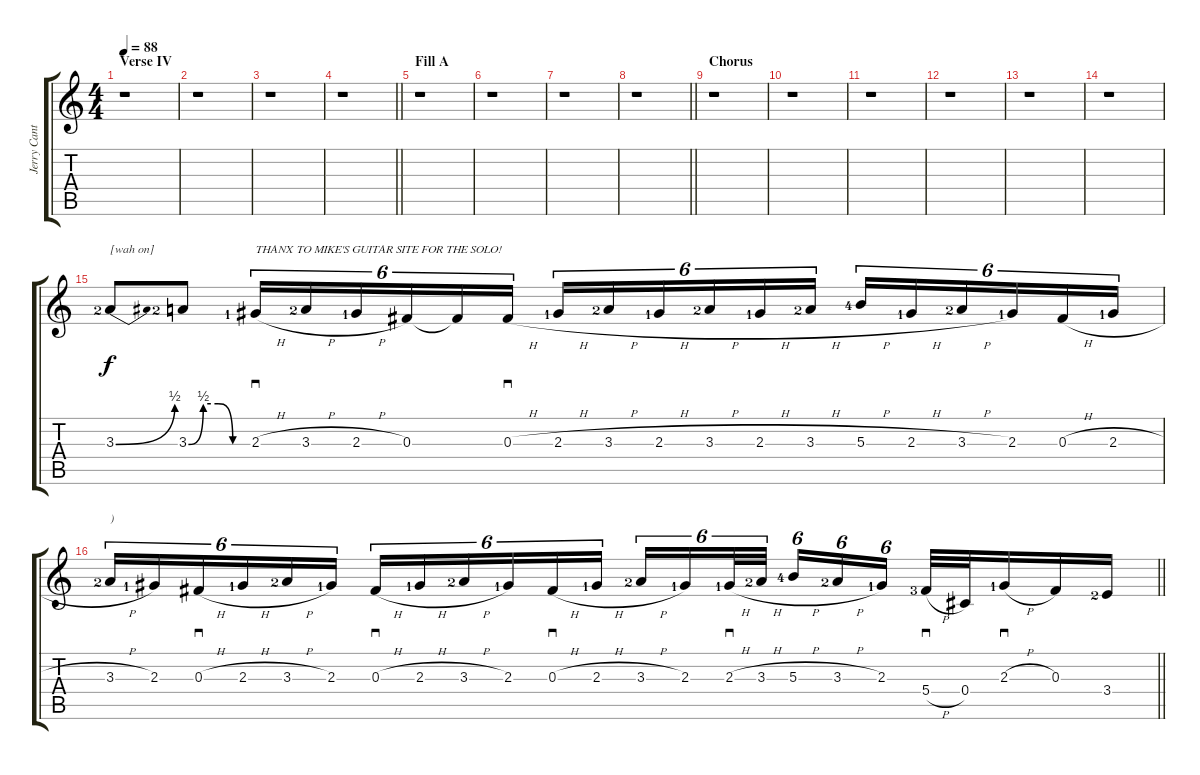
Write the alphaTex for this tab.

\track ("Jerry Cantrell's Solo" "Jerry Cant") {instrument distortionguitar}
\staff {score tabs}
\tuning (Eb4 Bb3 Gb3 Db3 Ab2 Db2) {hide}
\ts (4 4)
\section ("" "Verse IV")
\tempo 88
\clef g2
\ks c
r.1{dy f} |
r.1 |
r.1 |
\barLineRight lightlight
r.1 |
\section ("" "Fill A")
r.1 |
r.1 |
r.1 |
\barLineRight lightlight
r.1 |
\section ("" "Chorus")
r.1 |
r.1 |
r.1 |
r.1 |
r.1 |
r.1 |
3.3{be (bend 0 0 60 2) lf 3}.8{txt "[wah on]"} 3.3{be (custom 0 0 15 2 30 2 45 0 60 0) lf 3}.8 2.3{h lf 2}.16{sd tu (6 4) txt "THANX TO MIKE'S GUITAR SITE FOR THE SOLO!"} 3.3{h lf 3}.16{tu (6 4)} 2.3{h lf 2}.16{tu (6 4)} 0.3.16{tu (6 4)} 0.3{t}.16{tu (6 4)} 0.3{h}.16{sd tu (6 4)} 2.3{h lf 2}.16{tu (6 4)} 3.3{h lf 3}.16{tu (6 4)} 2.3{h lf 2}.16{tu (6 4)} 3.3{h lf 3}.16{tu (6 4)} 2.3{h lf 2}.16{tu (6 4)} 3.3{h lf 3}.16{tu (6 4)} 5.3{h lf 5}.16{tu (6 4)} 2.3{h lf 2}.16{tu (6 4)} 3.3{h lf 3}.16{tu (6 4)} 2.3{lf 2}.16{tu (6 4)} 0.3{h}.16{tu (6 4)} 2.3{h lf 2}.16{tu (6 4)} |
\barLineRight lightlight
3.3{h lf 3}.16{tu (6 4) txt ")"} 2.3{lf 2}.16{tu (6 4)} 0.3{h}.16{sd tu (6 4)} 2.3{h lf 2}.16{tu (6 4)} 3.3{h lf 3}.16{tu (6 4)} 2.3{lf 2}.16{tu (6 4)} 0.3{h}.16{sd tu (6 4)} 2.3{h lf 2}.16{tu (6 4)} 3.3{h lf 3}.16{tu (6 4)} 2.3{lf 2}.16{tu (6 4)} 0.3{h}.16{sd tu (6 4)} 2.3{h lf 2}.16{tu (6 4)} 3.3{h lf 3}.16{tu (6 4)} 2.3{lf 2}.16{tu (6 4)} 2.3{h lf 2}.32{sd tu (6 4)} 3.3{h lf 3}.32{tu (6 4)} 5.3{h lf 5}.16{tu (6 4)} 3.3{h lf 3}.16{tu (6 4)} 2.3{lf 2}.16{tu (6 4)} 5.4{h lf 4}.32{sd} 0.4.32 2.3{h lf 2}.16{sd} 0.3.16 3.4{h lf 3}.16
